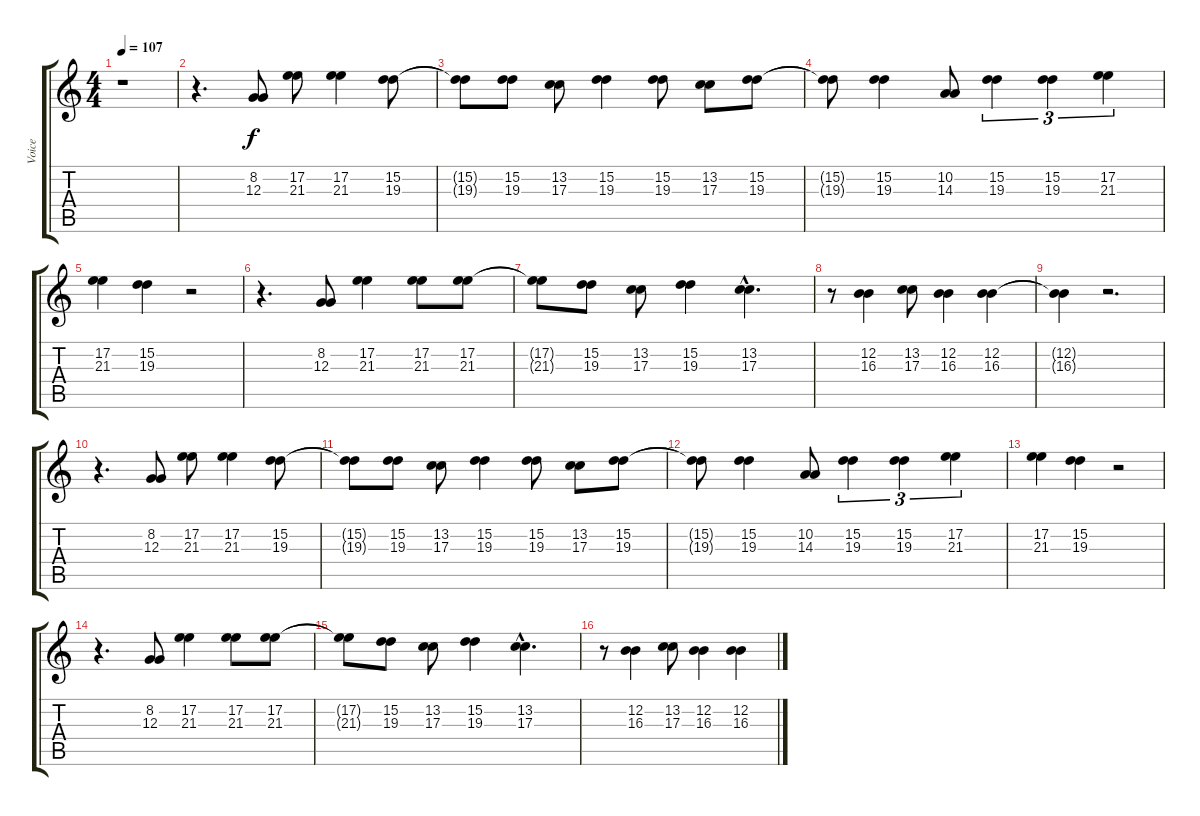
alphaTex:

\track ("Voice" "Voice") {instrument sopranosax}
\staff {score tabs}
\tuning (E4 B3 G3 D3 A2 E2) {hide}
\ts (4 4)
\tempo 107
\clef g2
\ks c
r.1{dy f} |
r.4{d} (8.2 12.3).8 (17.2 21.3).8 (17.2 21.3).4 (15.2 19.3).8 |
(15.2{t} 19.3{t}).8 (15.2 19.3).8 (13.2 17.3).8 (15.2 19.3).4 (15.2 19.3).8 (13.2 17.3).8 (15.2 19.3).8 |
(15.2{t} 19.3{t}).8 (15.2 19.3).4 (10.2 14.3).8 (15.2 19.3).4{tu (3 2)} (15.2 19.3).4{tu (3 2)} (17.2 21.3).4{tu (3 2)} |
(17.2 21.3).4 (15.2 19.3).4 r.2 |
r.4{d} (8.2 12.3).8 (17.2 21.3).4 (17.2 21.3).8 (17.2 21.3).8 |
(17.2{t} 21.3{t}).8 (15.2 19.3).8 (13.2 17.3).8 (15.2 19.3).4 (13.2{hac} 17.3{hac}).4{d} |
r.8 (12.2 16.3).4 (13.2 17.3).8 (12.2 16.3).4 (12.2 16.3).4 |
(12.2{t} 16.3{t}).4 r.2{d} |
r.4{d} (8.2 12.3).8 (17.2 21.3).8 (17.2 21.3).4 (15.2 19.3).8 |
(15.2{t} 19.3{t}).8 (15.2 19.3).8 (13.2 17.3).8 (15.2 19.3).4 (15.2 19.3).8 (13.2 17.3).8 (15.2 19.3).8 |
(15.2{t} 19.3{t}).8 (15.2 19.3).4 (10.2 14.3).8 (15.2 19.3).4{tu (3 2)} (15.2 19.3).4{tu (3 2)} (17.2 21.3).4{tu (3 2)} |
(17.2 21.3).4 (15.2 19.3).4 r.2 |
r.4{d} (8.2 12.3).8 (17.2 21.3).4 (17.2 21.3).8 (17.2 21.3).8 |
(17.2{t} 21.3{t}).8 (15.2 19.3).8 (13.2 17.3).8 (15.2 19.3).4 (13.2{hac} 17.3{hac}).4{d} |
r.8 (12.2 16.3).4 (13.2 17.3).8 (12.2 16.3).4 (12.2 16.3).4
